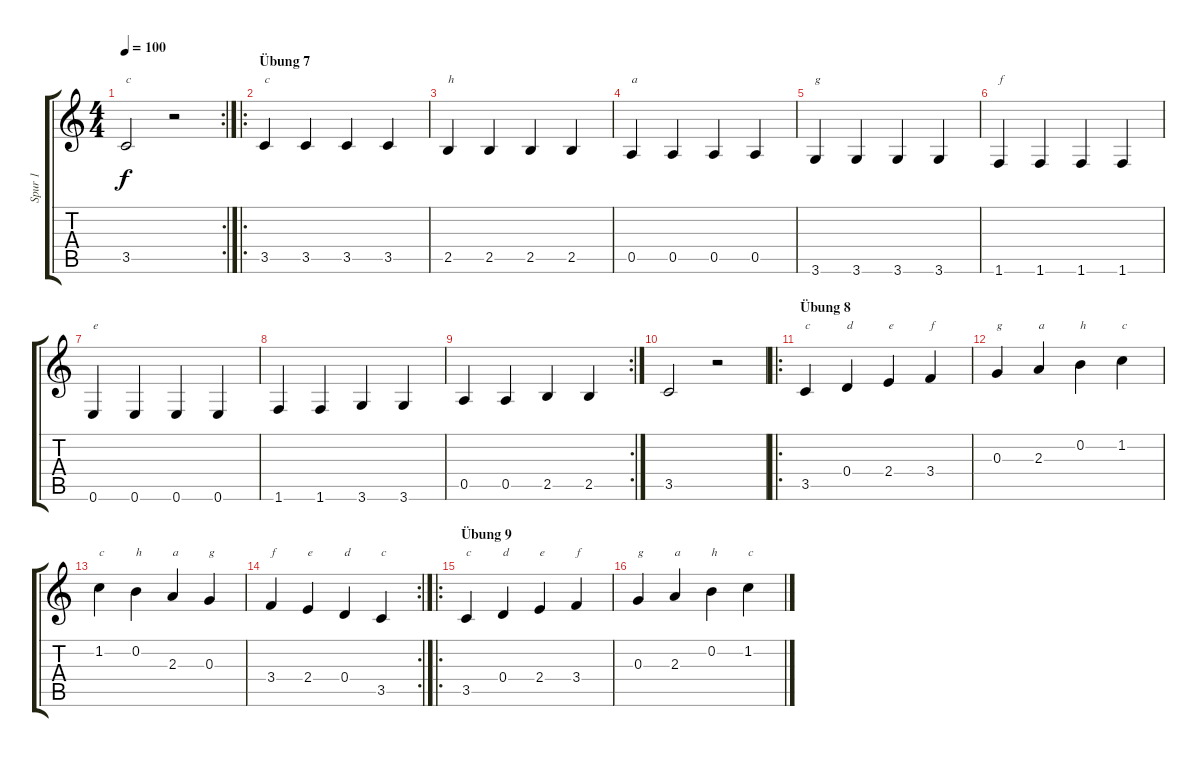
\track ("Spur 1" "Spur 1") {instrument acousticguitarsteel}
\staff {score tabs}
\tuning (E4 B3 G3 D3 A2 E2) {hide}
\rc 2
\ts (4 4)
\tempo 100
\clef g2
\ks c
3.5.2{txt "c" dy f} r.2 |
\ro
\section ("" "Übung 7")
3.5.4{txt "c"} 3.5.4 3.5.4 3.5.4 |
2.5.4{txt "h"} 2.5.4 2.5.4 2.5.4 |
0.5.4{txt "a"} 0.5.4 0.5.4 0.5.4 |
3.6.4{txt "g"} 3.6.4 3.6.4 3.6.4 |
1.6.4{txt "f"} 1.6.4 1.6.4 1.6.4 |
0.6.4{txt "e"} 0.6.4 0.6.4 0.6.4 |
1.6.4 1.6.4 3.6.4 3.6.4 |
\rc 2
0.5.4 0.5.4 2.5.4 2.5.4 |
3.5.2 r.2 |
\ro
\section ("" "Übung 8")
3.5.4{txt "c"} 0.4.4{txt "d"} 2.4.4{txt "e"} 3.4.4{txt "f"} |
0.3.4{txt "g"} 2.3.4{txt "a"} 0.2.4{txt "h"} 1.2.4{txt "c"} |
1.2.4{txt "c"} 0.2.4{txt "h"} 2.3.4{txt "a"} 0.3.4{txt "g"} |
\rc 2
3.4.4{txt "f"} 2.4.4{txt "e"} 0.4.4{txt "d"} 3.5.4{txt "c"} |
\ro
\section ("" "Übung 9")
3.5.4{txt "c"} 0.4.4{txt "d"} 2.4.4{txt "e"} 3.4.4{txt "f"} |
0.3.4{txt "g"} 2.3.4{txt "a"} 0.2.4{txt "h"} 1.2.4{txt "c"}
